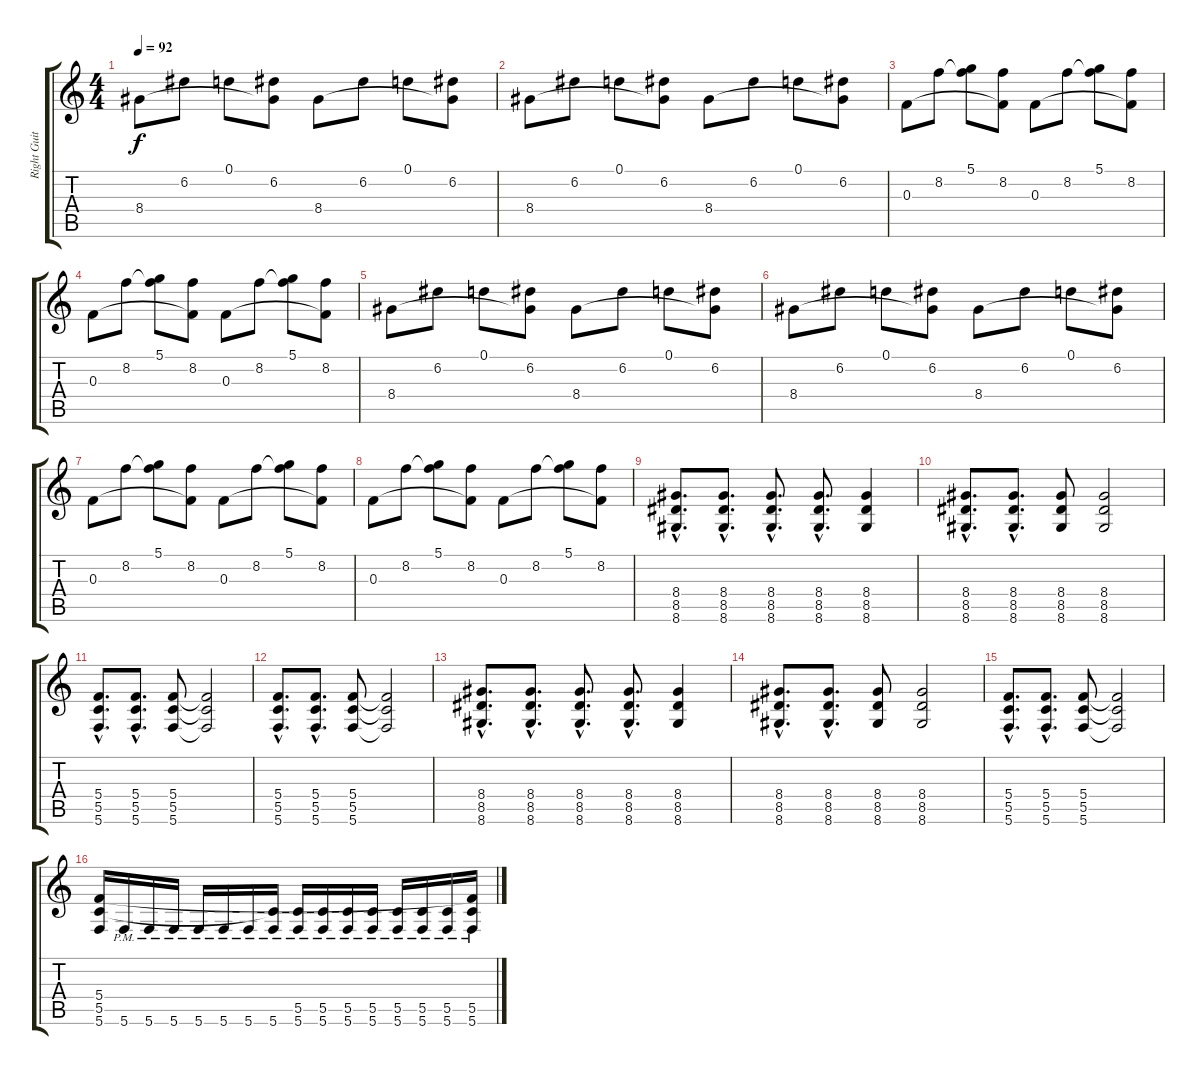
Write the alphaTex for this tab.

\track ("Right Guitar" "Right Guit") {instrument distortionguitar}
\staff {score tabs}
\tuning (D4 A3 F3 C3 G2 C2) {hide}
\ts (4 4)
\tempo 92
\clef g2
\ks c
8.4.8{dy f instrument distortionguitar} 6.2.8 0.1.8 (6.2 8.4{t}).8 8.4.8 6.2.8 0.1.8 (6.2 8.4{t}).8 |
8.4.8 6.2.8 0.1.8 (6.2 8.4{t}).8 8.4.8 6.2.8 0.1.8 (6.2 8.4{t}).8 |
0.3.8 8.2.8 (5.1 8.2{t}).8 (8.2 0.3{t}).8 0.3.8 8.2.8 (5.1 8.2{t}).8 (8.2 0.3{t}).8 |
0.3.8 8.2.8 (5.1 8.2{t}).8 (8.2 0.3{t}).8 0.3.8 8.2.8 (5.1 8.2{t}).8 (8.2 0.3{t}).8 |
8.4.8 6.2.8 0.1.8 (6.2 8.4{t}).8 8.4.8 6.2.8 0.1.8 (6.2 8.4{t}).8 |
8.4.8 6.2.8 0.1.8 (6.2 8.4{t}).8 8.4.8 6.2.8 0.1.8 (6.2 8.4{t}).8 |
0.3.8 8.2.8 (5.1 8.2{t}).8 (8.2 0.3{t}).8 0.3.8 8.2.8 (5.1 8.2{t}).8 (8.2 0.3{t}).8 |
0.3.8 8.2.8 (5.1 8.2{t}).8 (8.2 0.3{t}).8 0.3.8 8.2.8 (5.1 8.2{t}).8 (8.2 0.3{t}).8 |
(8.4{hac} 8.5{hac} 8.6{hac}).8{d} (8.4{hac} 8.5{hac} 8.6{hac}).8{d} (8.4{hac} 8.5{hac} 8.6{hac}).8{d} (8.4{hac} 8.5{hac} 8.6{hac}).8{d} (8.4 8.5 8.6).4 |
(8.4{hac} 8.5{hac} 8.6{hac}).8{d} (8.4{hac} 8.5{hac} 8.6{hac}).8{d} (8.4 8.5 8.6).8 (8.4 8.5 8.6).2 |
(5.4{hac} 5.5{hac} 5.6{hac}).8{d} (5.4{hac} 5.5{hac} 5.6{hac}).8{d} (5.4 5.5 5.6).8 (5.4{t} 5.5{t} 5.6{t}).2 |
(5.4{hac} 5.5{hac} 5.6{hac}).8{d} (5.4{hac} 5.5{hac} 5.6{hac}).8{d} (5.4 5.5 5.6).8 (5.4{t} 5.5{t} 5.6{t}).2 |
(8.4{hac} 8.5{hac} 8.6{hac}).8{d} (8.4{hac} 8.5{hac} 8.6{hac}).8{d} (8.4{hac} 8.5{hac} 8.6{hac}).8{d} (8.4{hac} 8.5{hac} 8.6{hac}).8{d} (8.4 8.5 8.6).4 |
(8.4{hac} 8.5{hac} 8.6{hac}).8{d} (8.4{hac} 8.5{hac} 8.6{hac}).8{d} (8.4 8.5 8.6).8 (8.4 8.5 8.6).2 |
(5.4{hac} 5.5{hac} 5.6{hac}).8{d} (5.4{hac} 5.5{hac} 5.6{hac}).8{d} (5.4 5.5 5.6).8 (5.4{t} 5.5{t} 5.6{t}).2 |
(5.4 5.5 5.6).16 5.6{pm}.16 5.6{pm}.16 5.6{pm}.16 5.6{pm}.16 5.6{pm}.16 5.6{pm}.16 (5.5{t} 5.6{pm}).16 (5.5{pm} 5.6{pm}).16 (5.5{pm} 5.6{pm}).16 (5.5{pm} 5.6{pm}).16 (5.5{pm} 5.6{pm}).16 (5.5{pm} 5.6{pm}).16 (5.5{pm} 5.6{pm}).16 (5.5{pm} 5.6{pm}).16 (5.4{t} 5.5{pm} 5.6{pm}).16
